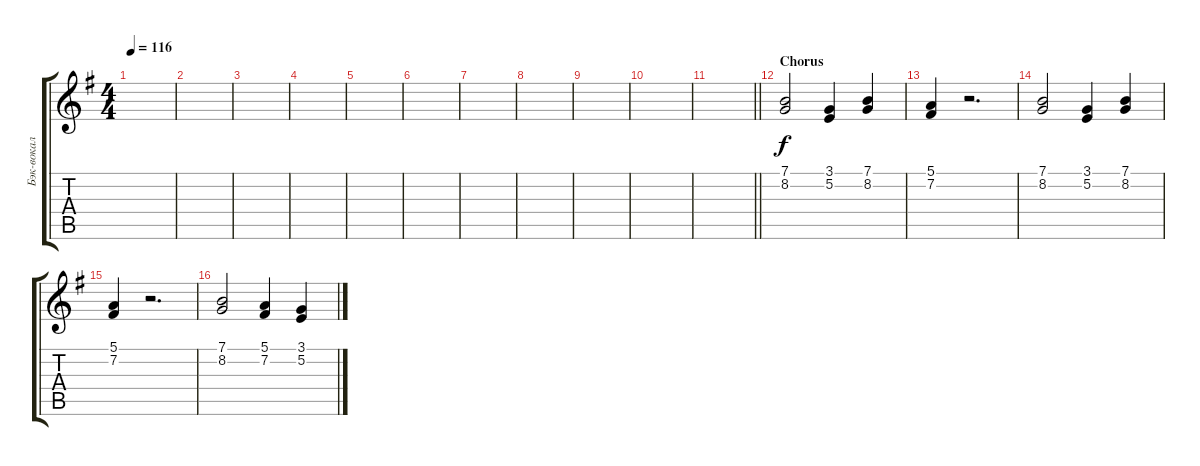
\track ("Бэк-вокал" "Бэк-вокал") {instrument choiraahs}
\staff {score tabs}
\tuning (E4 B3 G3 D3 A2 E2) {hide}
\ts (4 4)
\tempo 116
\clef g2
\ks eminor
|
|
|
|
|
|
|
|
|
|
\barLineRight lightlight
|
\section ("" "Chorus")
(7.1 8.2).2 (3.1 5.2).4 (7.1 8.2).4 |
(5.1 7.2).4 r.2{d} |
(7.1 8.2).2 (3.1 5.2).4 (7.1 8.2).4 |
(5.1 7.2).4 r.2{d} |
(7.1 8.2).2 (5.1 7.2).4 (3.1 5.2).4
